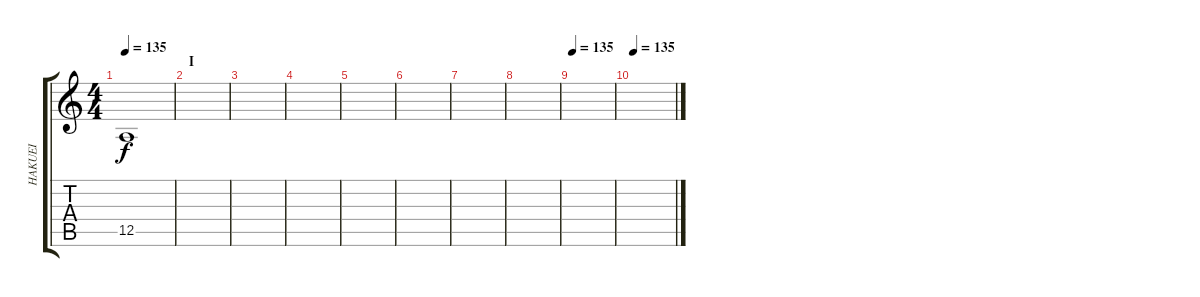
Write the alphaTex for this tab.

\track ("HAKUEI" "HAKUEI") {instrument synthvoice}
\staff {score tabs}
\tuning (E4 B3 G3 D3 A2 E2) {hide}
\ts (4 4)
\tempo 135
\clef g2
\ks c
12.5.1{dy f} |
\section ("" "I")
|
|
|
|
|
|
|
\tempo 135
|
\tempo 135
